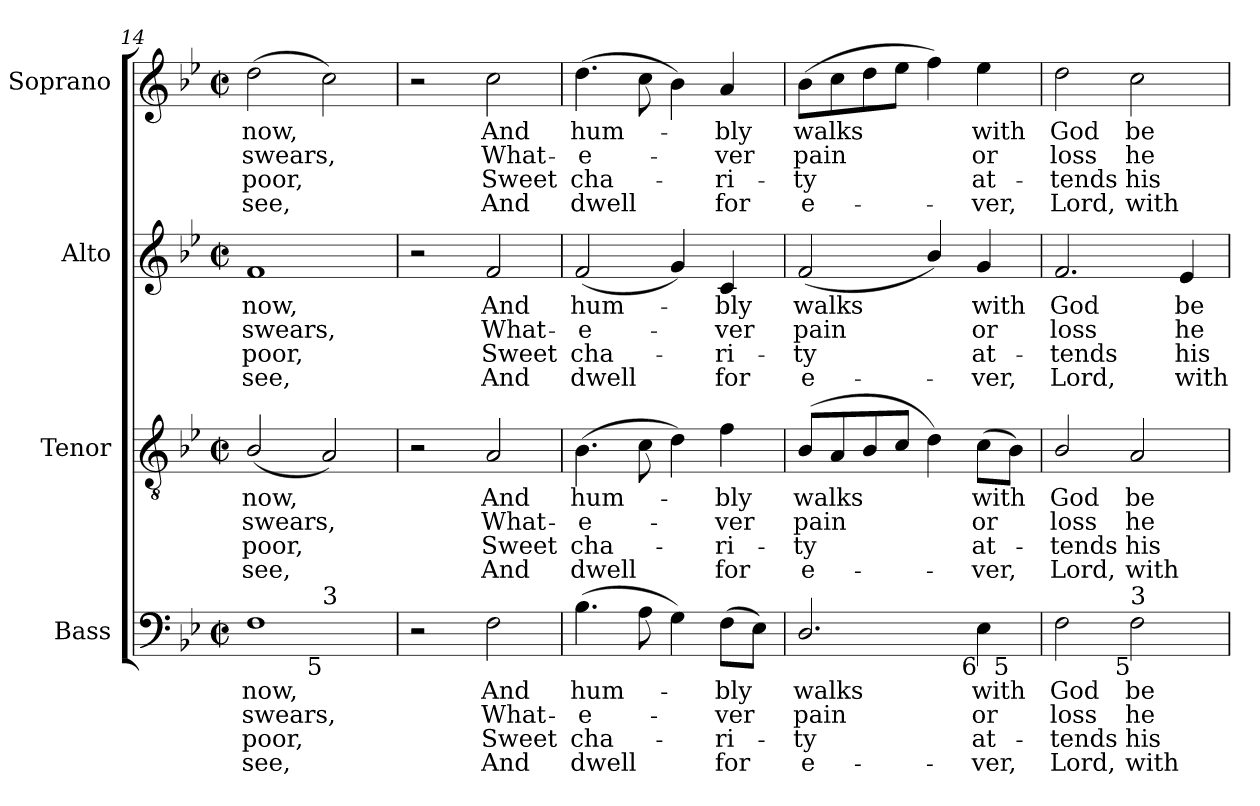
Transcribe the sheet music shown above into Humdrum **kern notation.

**kern	**text	**text	**text	**text	**kern	**text	**text	**text	**text	**kern	**text	**text	**text	**text	**kern	**text	**text	**text	**text
*part4	*part4	*part4	*part4	*part4	*part3	*part3	*part3	*part3	*part3	*part2	*part2	*part2	*part2	*part2	*part1	*part1	*part1	*part1	*part1
*staff4	*staff4	*staff4	*staff4	*staff4	*staff3	*staff3	*staff3	*staff3	*staff3	*staff2	*staff2	*staff2	*staff2	*staff2	*staff1	*staff1	*staff1	*staff1	*staff1
*I"Bass	*	*	*	*	*I"Tenor	*	*	*	*	*I"Alto	*	*	*	*	*I"Soprano	*	*	*	*
*I'B.	*	*	*	*	*I'T.	*	*	*	*	*I'A.	*	*	*	*	*I'S.	*	*	*	*
*clefF4	*	*	*	*	*clefGv2	*	*	*	*	*clefG2	*	*	*	*	*clefG2	*	*	*	*
*	*	*	*	*	*ITrd7c12	*	*	*	*	*	*	*	*	*	*	*	*	*	*
*k[b-e-]	*	*	*	*	*k[b-e-]	*	*	*	*	*k[b-e-]	*	*	*	*	*k[b-e-]	*	*	*	*
*B-:	*	*	*	*	*B-:	*	*	*	*	*B-:	*	*	*	*	*B-:	*	*	*	*
*M2/2	*	*	*	*	*M2/2	*	*	*	*	*M2/2	*	*	*	*	*M2/2	*	*	*	*
*met(c|)	*	*	*	*	*met(c|)	*	*	*	*	*met(c|)	*	*	*	*	*met(c|)	*	*	*	*
=14	=14	=14	=14	=14	=14	=14	=14	=14	=14	=14	=14	=14	=14	=14	=14	=14	=14	=14	=14
!	!LO:LY:b:color=#000000	!LO:LY:b:color=#000000	!LO:LY:b:color=#000000	!LO:LY:b:color=#000000	!	!	!	!	!	!	!	!	!	!	!	!	!	!	!
!	!	!	!	!	!	!LO:LY:b:color=#000000	!LO:LY:b:color=#000000	!LO:LY:b:color=#000000	!LO:LY:b:color=#000000	!	!	!	!	!	!	!	!	!	!
!	!	!	!	!	!	!	!	!	!	!	!LO:LY:b:color=#000000	!LO:LY:b:color=#000000	!LO:LY:b:color=#000000	!LO:LY:b:color=#000000	!	!	!	!	!
!LO:TX:b:rj:t=6	!	!	!	!	!	!	!	!	!	!	!	!	!	!	!	!	!	!	!
!LO:TX:t=4	!	!	!	!	!	!	!	!	!	!	!	!	!	!	!	!	!	!	!
!	!	!	!	!	!	!	!	!	!	!	!	!	!	!	!	!LO:LY:b:color=#000000	!LO:LY:b:color=#000000	!LO:LY:b:color=#000000	!LO:LY:b:color=#000000
*^	*	*	*	*	*	*	*	*	*	*	*	*	*	*	*	*	*	*	*
1Fi	2ryy	now,	swears,	poor,	see,	(2BB-i/	now,	swears,	poor,	see,	1fi	now,	swears,	poor,	see,	(2ddi\	now,	swears,	poor,	see,
!	!LO:TX:b:rj:t=5	!	!	!	!	!	!	!	!	!	!	!	!	!	!	!	!	!	!	!
!	!LO:TX:t=3	!	!	!	!	!	!	!	!	!	!	!	!	!	!	!	!	!	!	!
.	2ryy	.	.	.	.	2AAi/)	.	.	.	.	.	.	.	.	.	2cci\)	.	.	.	.
!!LO:LB:g=z
=15	=15	=15	=15	=15	=15	=15	=15	=15	=15	=15	=15	=15	=15	=15	=15	=15	=15	=15	=15	=15
!LO:TX:b:t=Notes&colon; Original order of staves is Tenor - Alto - Air - Bass, with the Alto part printed in the treble clef an octave above	!	!	!	!	!	!	!	!	!	!	!	!	!	!	!	!	!	!	!	!
!LO:TX:t=sounding pitch. Only the first verse of the text is given in the source&colon; three other verses have been added editorially.	!	!	!	!	!	!	!	!	!	!	!	!	!	!	!	!	!	!	!	!
*v	*v	*	*	*	*	*	*	*	*	*	*	*	*	*	*	*	*	*	*	*
2r	.	.	.	.	2r	.	.	.	.	2r	.	.	.	.	2r	.	.	.	.
!	!LO:LY:b:color=#000000	!LO:LY:b:color=#000000	!LO:LY:b:color=#000000	!LO:LY:b:color=#000000	!	!	!	!	!	!	!	!	!	!	!	!	!	!	!
!	!	!	!	!	!	!LO:LY:b:color=#000000	!LO:LY:b:color=#000000	!LO:LY:b:color=#000000	!LO:LY:b:color=#000000	!	!	!	!	!	!	!	!	!	!
!	!	!	!	!	!	!	!	!	!	!	!LO:LY:b:color=#000000	!LO:LY:b:color=#000000	!LO:LY:b:color=#000000	!LO:LY:b:color=#000000	!	!	!	!	!
!	!	!	!	!	!	!	!	!	!	!	!	!	!	!	!	!LO:LY:b:color=#000000	!LO:LY:b:color=#000000	!LO:LY:b:color=#000000	!LO:LY:b:color=#000000
2Fi\	And	What-	Sweet	And	2AAi/	And	What-	Sweet	And	2fi/	And	What-	Sweet	And	2cci\	And	What-	Sweet	And
=16	=16	=16	=16	=16	=16	=16	=16	=16	=16	=16	=16	=16	=16	=16	=16	=16	=16	=16	=16
!	!LO:LY:b:color=#000000	!LO:LY:b:color=#000000	!LO:LY:b:color=#000000	!LO:LY:b:color=#000000	!	!	!	!	!	!	!	!	!	!	!	!	!	!	!
!	!	!	!	!	!	!LO:LY:b:color=#000000	!LO:LY:b:color=#000000	!LO:LY:b:color=#000000	!LO:LY:b:color=#000000	!	!	!	!	!	!	!	!	!	!
!	!	!	!	!	!	!	!	!	!	!	!LO:LY:b:color=#000000	!LO:LY:b:color=#000000	!LO:LY:b:color=#000000	!LO:LY:b:color=#000000	!	!	!	!	!
!	!	!	!	!	!	!	!	!	!	!	!	!	!	!	!	!LO:LY:b:color=#000000	!LO:LY:b:color=#000000	!LO:LY:b:color=#000000	!LO:LY:b:color=#000000
(4.B-i\	hum-	-e-	cha-	-dwell	(4.BB-i\	hum-	-e-	cha-	-dwell	(2fi/	hum-	-e-	cha-	-dwell	(4.ddi\	hum-	-e-	cha-	-dwell
8Ai\	.	.	.	.	8Ci\	.	.	.	.	.	.	.	.	.	8cci\	.	.	.	.
4Gi\)	.	.	.	.	4Di\)	.	.	.	.	4gi/)	.	.	.	.	4b-i\)	.	.	.	.
!	!LO:LY:b:color=#000000	!LO:LY:b:color=#000000	!LO:LY:b:color=#000000	!LO:LY:b:color=#000000	!	!	!	!	!	!	!	!	!	!	!	!	!	!	!
!	!	!	!	!	!	!LO:LY:b:color=#000000	!LO:LY:b:color=#000000	!LO:LY:b:color=#000000	!LO:LY:b:color=#000000	!	!	!	!	!	!	!	!	!	!
!	!	!	!	!	!	!	!	!	!	!	!LO:LY:b:color=#000000	!LO:LY:b:color=#000000	!LO:LY:b:color=#000000	!LO:LY:b:color=#000000	!	!	!	!	!
!	!	!	!	!	!	!	!	!	!	!	!	!	!	!	!	!LO:LY:b:color=#000000	!LO:LY:b:color=#000000	!LO:LY:b:color=#000000	!LO:LY:b:color=#000000
(8Fi\L	-bly	-ver	ri-	-for	4Fi\	-bly	-ver	ri-	-for	4ci/	-bly	-ver	ri-	-for	4ai/	-bly	-ver	ri-	-for
8E-i\J)	.	.	.	.	.	.	.	.	.	.	.	.	.	.	.	.	.	.	.
=17	=17	=17	=17	=17	=17	=17	=17	=17	=17	=17	=17	=17	=17	=17	=17	=17	=17	=17	=17
!	!LO:LY:b:color=#000000	!LO:LY:b:color=#000000	!LO:LY:b:color=#000000	!LO:LY:b:color=#000000	!	!	!	!	!	!	!	!	!	!	!	!	!	!	!
!	!	!	!	!	!	!LO:LY:b:color=#000000	!LO:LY:b:color=#000000	!LO:LY:b:color=#000000	!LO:LY:b:color=#000000	!	!	!	!	!	!	!	!	!	!
!	!	!	!	!	!	!	!	!	!	!	!LO:LY:b:color=#000000	!LO:LY:b:color=#000000	!LO:LY:b:color=#000000	!LO:LY:b:color=#000000	!	!	!	!	!
!LO:TX:b:rj:t=6	!	!	!	!	!	!	!	!	!	!	!	!	!	!	!	!	!	!	!
!	!	!	!	!	!	!	!	!	!	!	!	!	!	!	!	!LO:LY:b:color=#000000	!LO:LY:b:color=#000000	!LO:LY:b:color=#000000	!LO:LY:b:color=#000000
*^	*	*	*	*	*	*	*	*	*	*	*	*	*	*	*	*	*	*	*
2.Di/	2..ryy	walks	pain	ty	e-	(8BB-i/L	walks	pain	ty	e-	(2fi/	walks	pain	ty	e-	(8b-i\L	walks	pain	ty	e-
.	.	.	.	.	.	8AAi/	.	.	.	.	.	.	.	.	.	8cci\	.	.	.	.
.	.	.	.	.	.	8BB-i/	.	.	.	.	.	.	.	.	.	8ddi\	.	.	.	.
.	.	.	.	.	.	8Ci/J	.	.	.	.	.	.	.	.	.	8ee-i\J	.	.	.	.
.	.	.	.	.	.	4Di\)	.	.	.	.	4b-i/)	.	.	.	.	4ffi\)	.	.	.	.
!	!	!LO:LY:b:color=#000000	!LO:LY:b:color=#000000	!LO:LY:b:color=#000000	!LO:LY:b:color=#000000	!	!	!	!	!	!	!	!	!	!	!	!	!	!	!
!	!	!	!	!	!	!	!LO:LY:b:color=#000000	!LO:LY:b:color=#000000	!LO:LY:b:color=#000000	!LO:LY:b:color=#000000	!	!	!	!	!	!	!	!	!	!
!	!	!	!	!	!	!	!	!	!	!	!	!LO:LY:b:color=#000000	!LO:LY:b:color=#000000	!LO:LY:b:color=#000000	!LO:LY:b:color=#000000	!	!	!	!	!
!LO:TX:b:rj:t=6	!	!	!	!	!	!	!	!	!	!	!	!	!	!	!	!	!	!	!	!
!	!	!	!	!	!	!	!	!	!	!	!	!	!	!	!	!	!LO:LY:b:color=#000000	!LO:LY:b:color=#000000	!LO:LY:b:color=#000000	!LO:LY:b:color=#000000
4E-i\	.	with	or	-at-	-ver,	(8Ci\L	with	or	-at-	-ver,	4gi/	with	or	-at-	-ver,	4ee-i\	with	or	-at-	-ver,
!	!LO:TX:b:rj:t=5	!	!	!	!	!	!	!	!	!	!	!	!	!	!	!	!	!	!	!
.	8ryy	.	.	.	.	8BB-i\J)	.	.	.	.	.	.	.	.	.	.	.	.	.	.
*v	*v	*	*	*	*	*	*	*	*	*	*	*	*	*	*	*	*	*	*	*
=18	=18	=18	=18	=18	=18	=18	=18	=18	=18	=18	=18	=18	=18	=18	=18	=18	=18	=18	=18
*^	*	*	*	*	*	*	*	*	*	*	*	*	*	*	*	*	*	*	*
!	!	!LO:LY:b:color=#000000	!LO:LY:b:color=#000000	!LO:LY:b:color=#000000	!LO:LY:b:color=#000000	!	!	!	!	!	!	!	!	!	!	!	!	!	!	!
*v	*v	*	*	*	*	*	*	*	*	*	*	*	*	*	*	*	*	*	*	*
*^	*	*	*	*	*	*	*	*	*	*	*	*	*	*	*	*	*	*	*
!	!	!	!	!	!	!	!LO:LY:b:color=#000000	!LO:LY:b:color=#000000	!LO:LY:b:color=#000000	!LO:LY:b:color=#000000	!	!	!	!	!	!	!	!	!	!
*v	*v	*	*	*	*	*	*	*	*	*	*	*	*	*	*	*	*	*	*	*
*^	*	*	*	*	*	*	*	*	*	*	*	*	*	*	*	*	*	*	*
!	!	!	!	!	!	!	!	!	!	!	!	!LO:LY:b:color=#000000	!LO:LY:b:color=#000000	!LO:LY:b:color=#000000	!LO:LY:b:color=#000000	!	!	!	!	!
*v	*v	*	*	*	*	*	*	*	*	*	*	*	*	*	*	*	*	*	*	*
*^	*	*	*	*	*	*	*	*	*	*	*	*	*	*	*	*	*	*	*
!LO:TX:b:rj:t=6	!	!	!	!	!	!	!	!	!	!	!	!	!	!	!	!	!	!	!	!
!LO:TX:t=4	!	!	!	!	!	!	!	!	!	!	!	!	!	!	!	!	!	!	!	!
!	!	!	!	!	!	!	!	!	!	!	!	!	!	!	!	!	!LO:LY:b:color=#000000	!LO:LY:b:color=#000000	!LO:LY:b:color=#000000	!LO:LY:b:color=#000000
*v	*v	*	*	*	*	*	*	*	*	*	*	*	*	*	*	*	*	*	*	*
2Fi\	God	loss	tends	Lord,	2BB-i/	God	loss	tends	Lord,	2.fi/	God	loss	tends	Lord,	2ddi\	God	loss	tends	Lord,
!	!LO:LY:b:color=#000000	!LO:LY:b:color=#000000	!LO:LY:b:color=#000000	!LO:LY:b:color=#000000	!	!	!	!	!	!	!	!	!	!	!	!	!	!	!
!	!	!	!	!	!	!LO:LY:b:color=#000000	!LO:LY:b:color=#000000	!LO:LY:b:color=#000000	!LO:LY:b:color=#000000	!	!	!	!	!	!	!	!	!	!
!LO:TX:b:rj:t=5	!	!	!	!	!	!	!	!	!	!	!	!	!	!	!	!	!	!	!
!LO:TX:t=3	!	!	!	!	!	!	!	!	!	!	!	!	!	!	!	!	!	!	!
!	!	!	!	!	!	!	!	!	!	!	!	!	!	!	!	!LO:LY:b:color=#000000	!LO:LY:b:color=#000000	!LO:LY:b:color=#000000	!LO:LY:b:color=#000000
2Fi\	be-	he	his	with	2AAi/	be-	he	his	with	.	.	.	.	.	2cci\	be-	he	his	with
!	!	!	!	!	!	!	!	!	!	!	!LO:LY:b:color=#000000	!LO:LY:b:color=#000000	!LO:LY:b:color=#000000	!LO:LY:b:color=#000000	!	!	!	!	!
.	.	.	.	.	.	.	.	.	.	4e-i/	be-	he	his	with	.	.	.	.	.
=	=	=	=	=	=	=	=	=	=	=	=	=	=	=	=	=	=	=	=
*-	*-	*-	*-	*-	*-	*-	*-	*-	*-	*-	*-	*-	*-	*-	*-	*-	*-	*-	*-
